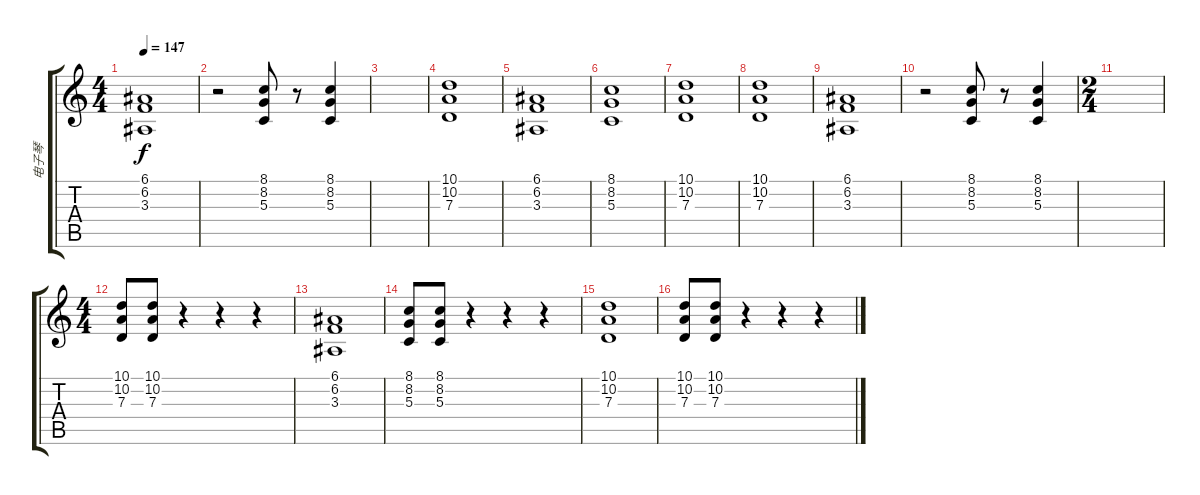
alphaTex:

\track ("电子琴" "电子琴") {instrument stringensemble1}
\staff {score tabs}
\tuning (E4 B3 G3 D3 A2 E2) {hide}
\ts (4 4)
\tempo 147
\clef g2
\ks c
(6.1 6.2 3.3).1{dy f} |
r.2 (8.1 8.2 5.3).8 r.8 (8.1 8.2 5.3).4 |
|
(10.1 10.2 7.3).1 |
(6.1 6.2 3.3).1 |
(8.1 8.2 5.3).1 |
(10.1 10.2 7.3).1 |
(10.1 10.2 7.3).1 |
(6.1 6.2 3.3).1 |
r.2 (8.1 8.2 5.3).8 r.8 (8.1 8.2 5.3).4 |
\ts (2 4)
|
\ts (4 4)
(10.1 10.2 7.3).8 (10.1 10.2 7.3).8 r.4 r.4 r.4 |
(6.1 6.2 3.3).1 |
(8.1 8.2 5.3).8 (8.1 8.2 5.3).8 r.4 r.4 r.4 |
(10.1 10.2 7.3).1 |
(10.1 10.2 7.3).8 (10.1 10.2 7.3).8 r.4 r.4 r.4
